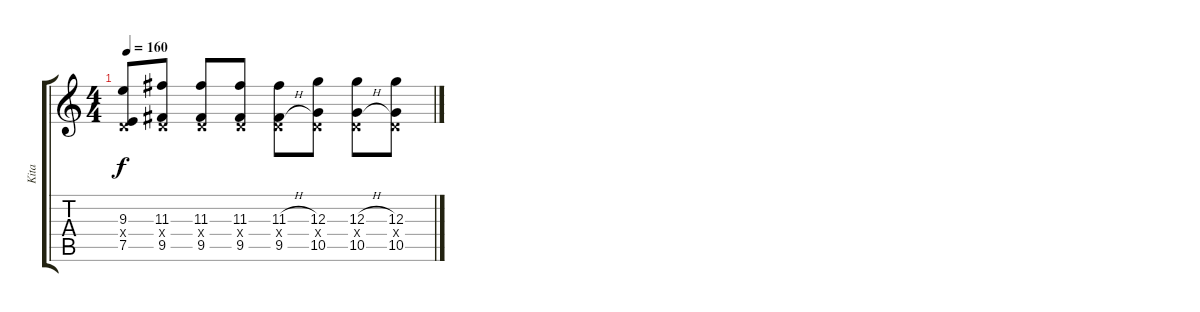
\track ("Kita" "Kita") {instrument overdrivenguitar}
\staff {score tabs}
\tuning (E4 B3 G3 D3 A2 E2) {hide}
\ts (4 4)
\tempo 160
\clef g2
\ks c
(9.3 0.4{x} 7.5).8{dy f} (11.3 0.4{x} 9.5).8 (11.3 0.4{x} 9.5).8 (11.3 0.4{x} 9.5).8 (11.3{h} 0.4{x} 9.5{h}).8 (12.3 0.4{x} 10.5).8 (12.3{h} 0.4{x} 10.5{h}).8 (12.3 0.4{x} 10.5).8
